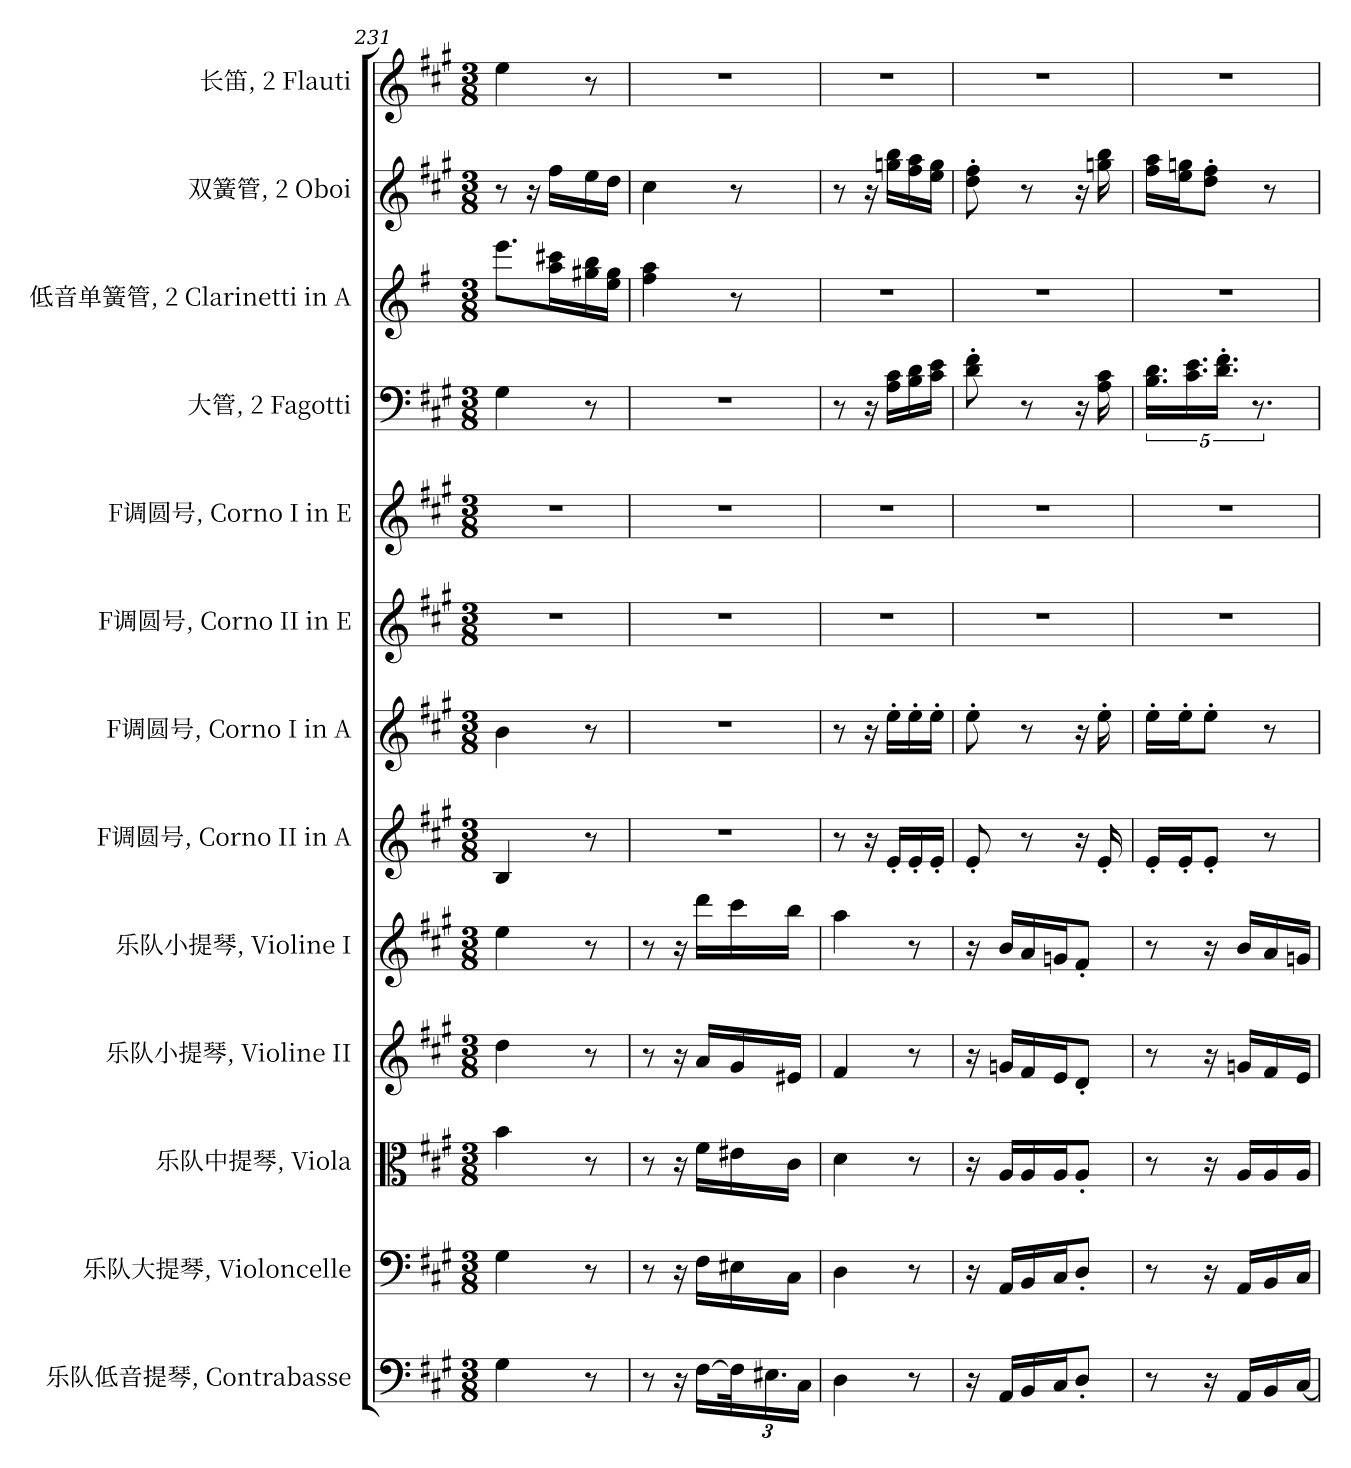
**kern	**kern	**kern	**kern	**kern	**kern	**kern	**kern	**kern	**kern	**kern	**kern	**kern
*part13	*part12	*part11	*part10	*part9	*part8	*part7	*part6	*part5	*part4	*part3	*part2	*part1
*staff13	*staff12	*staff11	*staff10	*staff9	*staff8	*staff7	*staff6	*staff5	*staff4	*staff3	*staff2	*staff1
*I"乐队低音提琴, Contrabasse	*I"乐队大提琴, Violoncelle	*I"乐队中提琴, Viola	*I"乐队小提琴, Violine II	*I"乐队小提琴, Violine I	*I"F调圆号, Corno II in A	*I"F调圆号, Corno I in A	*I"F调圆号, Corno II in E	*I"F调圆号, Corno I in E	*I"大管, 2 Fagotti	*I"低音单簧管, 2 Clarinetti in A	*I"双簧管, 2 Oboi	*I"长笛, 2 Flauti
*I'Cbs.	*	*	*	*	*	*	*	*	*	*	*I'Ob.	*I'Fl.
!!LO:PB:g=z
*clefF4	*clefF4	*clefC3	*clefG2	*clefG2	*clefG2	*clefG2	*clefG2	*clefG2	*clefF4	*clefG2	*clefG2	*clefG2
*ITrd7c12	*	*	*	*	*ITrd4c7	*ITrd4c7	*ITrd4c7	*ITrd4c7	*	*ITrd8c14	*	*
*k[f#c#g#]	*k[f#c#g#]	*k[f#c#g#]	*k[f#c#g#]	*k[f#c#g#]	*k[f#c#]	*k[f#c#]	*k[f#c#]	*k[f#c#]	*k[f#c#g#]	*k[f#]	*k[f#c#g#]	*k[f#c#g#]
*M3/8	*M3/8	*M3/8	*M3/8	*M3/8	*M3/8	*M3/8	*M3/8	*M3/8	*M3/8	*M3/8	*M3/8	*M3/8
*MM38	*MM38	*MM38	*MM38	*MM38	*MM38	*MM38	*MM38	*MM38	*MM38	*MM38	*MM38	*MM38
=231	=231	=231	=231	=231	=231	=231	=231	=231	=231	=231	=231	=231
4GG#\	4G#\	4b\	4dd\	4ee\	4E/	4e\	4.r	4.r	4G#\	8.ee\L	8r	4ee\
.	.	.	.	.	.	.	.	.	.	.	16r	.
.	.	.	.	.	.	.	.	.	.	16a\ 16cc#X\L	16ff#\LL	.
8r	8r	8r	8r	8r	8r	8r	.	.	8r	16g#X\ 16b\	16ee\	8r
.	.	.	.	.	.	.	.	.	.	16e\ 16g#\JJ	16dd\JJ	.
=232	=232	=232	=232	=232	=232	=232	=232	=232	=232	=232	=232	=232
*	*	*	*	*	*	*	*	*	*	*	*	*MM38
8r	8r	8r	8r	8r	4.r	4.r	4.r	4.r	4.r	4f#\ 4a\	4cc#\	4.r
16r	16r	16r	16r	16r	.	.	.	.	.	.	.	.
[16FF#\LL	16F#\LL	16f#\LL	16a/LL	16ddd\LL	.	.	.	.	.	.	.	.
*Xbrackettup	*	*	*	*	*	*	*	*	*	*	*	*
48FF#\K]	16E#X\	16e#X\	16g#/	16ccc#\	.	.	.	.	.	8r	8r	.
24.EE#X\	.	.	.	.	.	.	.	.	.	.	.	.
.	16C#\JJ	16c#\JJ	16e#X/JJ	16bb\JJ	.	.	.	.	.	.	.	.
24CC#\JJ	.	.	.	.	.	.	.	.	.	.	.	.
=233	=233	=233	=233	=233	=233	=233	=233	=233	=233	=233	=233	=233
*	*	*	*	*	*	*	*	*	*	*	*	*MM38
4DD\	4D\	4d\	4f#/	4aa\	8r	8r	4.r	4.r	8r	4.r	8r	4.r
.	.	.	.	.	16r	16r	.	.	16r	.	16r	.
.	.	.	.	.	16A'/LL	16a'\LL	.	.	16A\ 16c#\LL	.	16ggn\ 16bb\LL	.
8r	8r	8r	8r	8r	16A'/	16a'\	.	.	16B\ 16d\	.	16ff#\ 16aa\	.
.	.	.	.	.	16A'/JJ	16a'\JJ	.	.	16c#\ 16e\JJ	.	16ee\ 16gg\JJ	.
=234	=234	=234	=234	=234	=234	=234	=234	=234	=234	=234	=234	=234
16r	16r	16r	16r	16r	8A'/	8a'\	4.r	4.r	8d\' 8f#\'	4.r	8dd\' 8ff#\'	4.r
16AAA/LL	16AA/LL	16A/LL	16gn/LL	16b/LL	.	.	.	.	.	.	.	.
16BBB/	16BB/	16A/	16f#/	16a/	8r	8r	.	.	8r	.	8r	.
16CC#/J	16C#/J	16A/J	16e/J	16gn/J	.	.	.	.	.	.	.	.
8DD'/J	8D'/J	8A'/J	8d'/J	8f#'/J	16r	16r	.	.	16r	.	16r	.
.	.	.	.	.	16A'/	16a'\	.	.	16A\ 16c#\	.	16ggn\ 16bb\	.
=235	=235	=235	=235	=235	=235	=235	=235	=235	=235	=235	=235	=235
8r	8r	8r	8r	8r	16A'/LL	16a'\LL	4.r	4.r	20.B\ 20.d\LL	4.r	16ff#\ 16aa\LL	4.r
.	.	.	.	.	16A'/J	16a'\J	.	.	.	.	16ee\ 16ggn\J	.
.	.	.	.	.	.	.	.	.	20.c#\ 20.e\	.	.	.
16r	16r	16r	16r	16r	8A'/J	8a'\J	.	.	.	.	8dd\' 8ff#\'J	.
.	.	.	.	.	.	.	.	.	20.d\' 20.f#\'JJ	.	.	.
16AAA/LL	16AA/LL	16A/LL	16gn/LL	16b/LL	.	.	.	.	.	.	.	.
.	.	.	.	.	.	.	.	.	10.r	.	.	.
16BBB/	16BB/	16A/	16f#/	16a/	8r	8r	.	.	.	.	8r	.
[16CC#/JJ	16C#/JJ	16A/JJ	16e/JJ	16gn/JJ	.	.	.	.	.	.	.	.
=	=	=	=	=	=	=	=	=	=	=	=	=
*-	*-	*-	*-	*-	*-	*-	*-	*-	*-	*-	*-	*-
